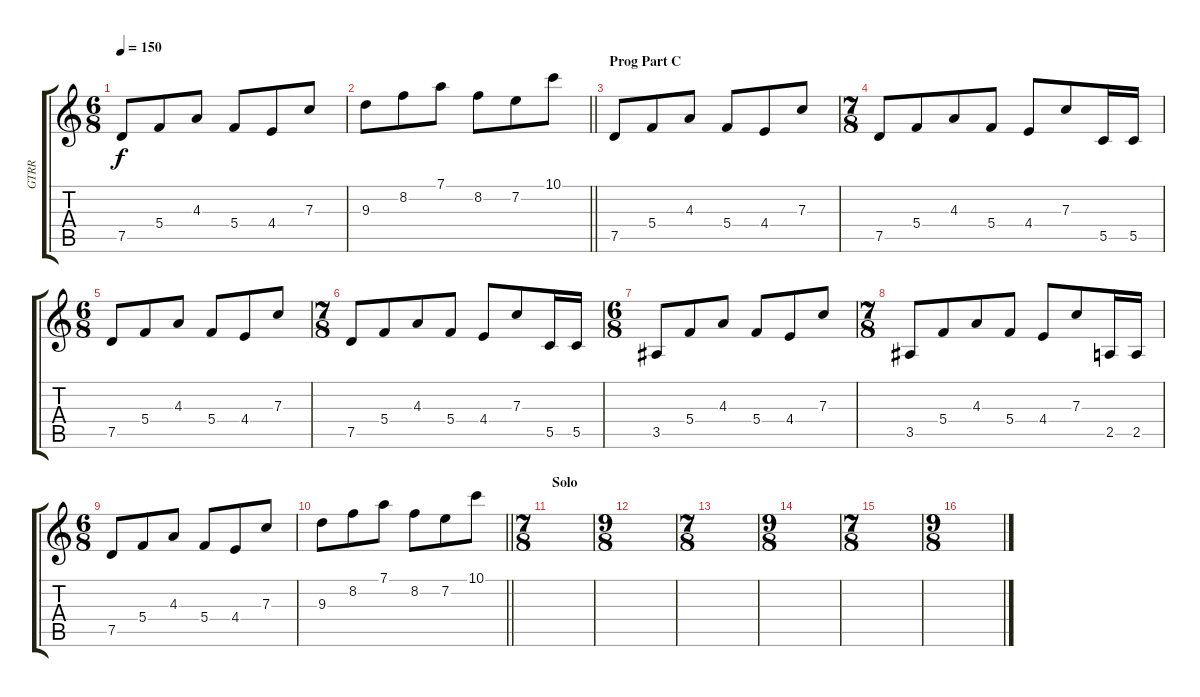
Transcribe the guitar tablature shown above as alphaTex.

\track ("GTRR" "GTRR") {instrument distortionguitar}
\staff {score tabs}
\tuning (D4 A3 F3 C3 G2 C2) {hide}
\ts (6 8)
\tempo 150
\clef g2
\ks c
7.5.8{dy f} 5.4.8 4.3.8 5.4.8 4.4.8 7.3.8 |
\barLineRight lightlight
9.3.8 8.2.8 7.1.8 8.2.8 7.2.8 10.1.8 |
\section ("" "Prog Part C")
7.5.8 5.4.8 4.3.8 5.4.8 4.4.8 7.3.8 |
\ts (7 8)
7.5.8 5.4.8 4.3.8 5.4.8 4.4.8 7.3.8 5.5.16 5.5.16 |
\ts (6 8)
7.5.8 5.4.8 4.3.8 5.4.8 4.4.8 7.3.8 |
\ts (7 8)
7.5.8 5.4.8 4.3.8 5.4.8 4.4.8 7.3.8 5.5.16 5.5.16 |
\ts (6 8)
3.5.8 5.4.8 4.3.8 5.4.8 4.4.8 7.3.8 |
\ts (7 8)
3.5.8 5.4.8 4.3.8 5.4.8 4.4.8 7.3.8 2.5.16 2.5.16 |
\ts (6 8)
7.5.8 5.4.8 4.3.8 5.4.8 4.4.8 7.3.8 |
\barLineRight lightlight
9.3.8 8.2.8 7.1.8 8.2.8 7.2.8 10.1.8 |
\ts (7 8)
\section ("" "Solo")
|
\ts (9 8)
|
\ts (7 8)
|
\ts (9 8)
|
\ts (7 8)
|
\ts (9 8)
